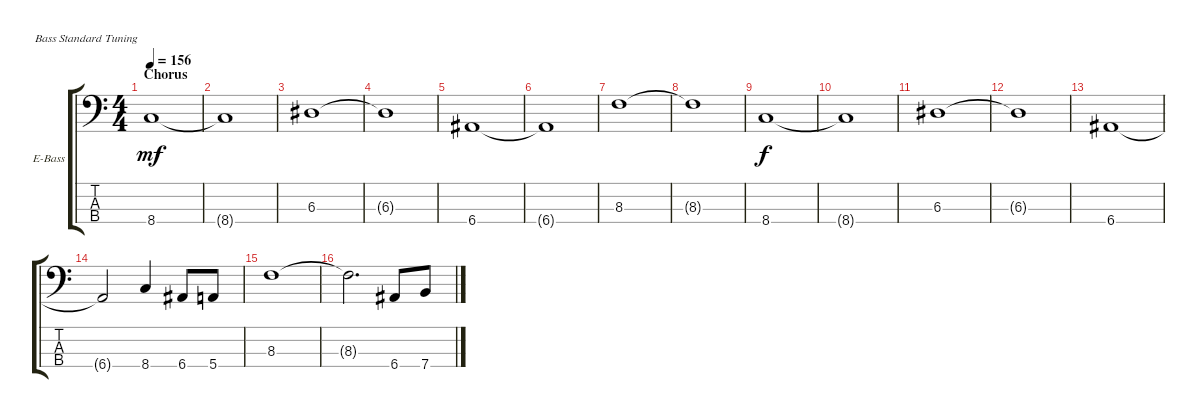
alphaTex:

\defaultSystemsLayout 4
\bracketExtendMode groupsimilarinstruments
\firstSystemTrackNameOrientation horizontal
\otherSystemsTrackNameOrientation horizontal
\track ("Electric Bass" "E-Bass") {instrument electricbassfinger}
\staff {score tabs}
\tuning (G2 D2 A1 E1)
\ts (4 4)
\section ("" "Chorus")
\tempo 156
\clef f4
\ks c
8.4.1{dy mf} |
8.4{t}.1 |
6.3.1 |
6.3{t}.1 |
6.4.1 |
6.4{t}.1 |
8.3.1 |
8.3{t}.1 |
8.4.1{dy f} |
8.4{t}.1 |
6.3.1 |
6.3{t}.1 |
6.4.1 |
6.4{t}.2 8.4.4 6.4.8 5.4.8 |
8.3.1 |
8.3{t}.2{d} 6.4.8 7.4.8
